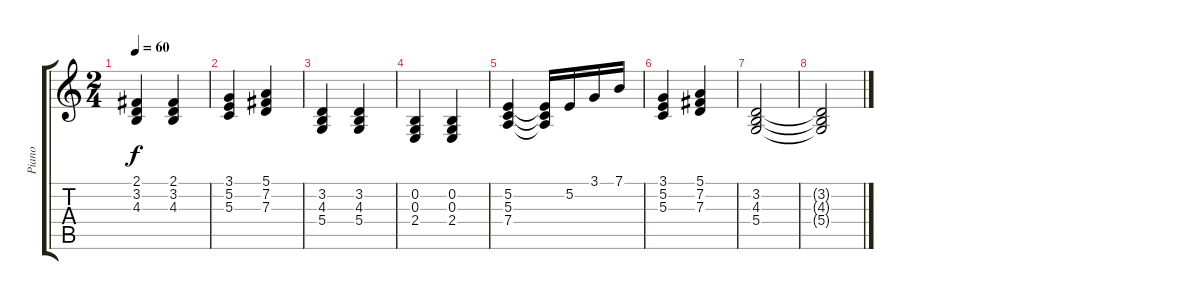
\track ("Piano" "Piano") {instrument acousticgrandpiano}
\staff {score tabs}
\tuning (E4 B3 G3 D3 A2 E2) {hide}
\ts (2 4)
\tempo 60
\clef g2
\ks c
(2.1 3.2 4.3).4{dy f} (2.1 3.2 4.3).4 |
(3.1 5.2 5.3).4 (5.1 7.2 7.3).4 |
(3.2 4.3 5.4).4 (3.2 4.3 5.4).4 |
(0.2 0.3 2.4).4 (0.2 0.3 2.4).4 |
(5.2 5.3 7.4).4 (5.2{t} 5.3{t} 7.4{t}).16 5.2.16 3.1.16 7.1.16 |
(3.1 5.2 5.3).4 (5.1 7.2 7.3).4 |
(3.2 4.3 5.4).2 |
(3.2{t} 4.3{t} 5.4{t}).2
